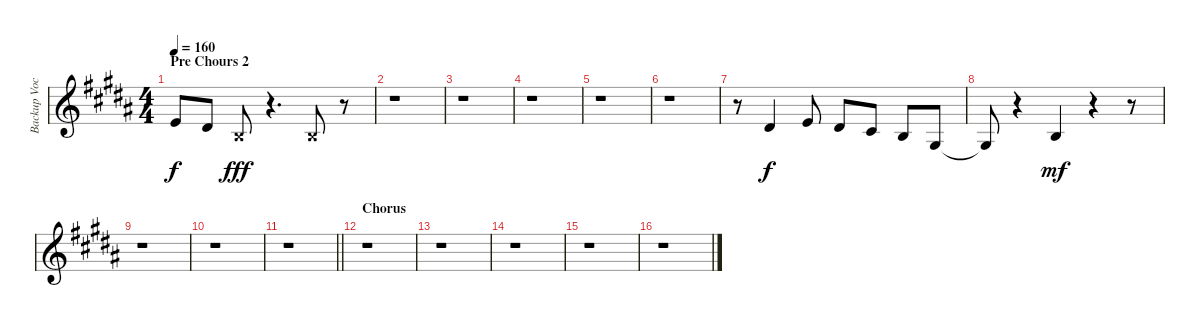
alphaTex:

\track ("Backup Vocals 1" "Backup Voc") {instrument tenorsax}
\staff {score}
\tuning (E4 B3 G3 D3 A2 E2) {hide}
\ts (4 4)
\section ("" "Pre Chours 2")
\tempo 160
\clef g2
\ks b
0.1{t}.8{dy f} 4.2.8 0.2{x}.8{dy fff} r.4{d} 0.2{x}.8 r.8 |
r.1 |
r.1 |
r.1 |
r.1 |
r.1 |
r.8 4.2.4{dy f} 0.1.8 4.2.8 2.2.8 0.2.8 1.3.8 |
1.3{t}.8 r.4 0.2.4{dy mf} r.4 r.8 |
r.1 |
r.1 |
\barLineRight lightlight
r.1 |
\section ("" "Chorus")
r.1 |
r.1 |
r.1 |
r.1 |
r.1
